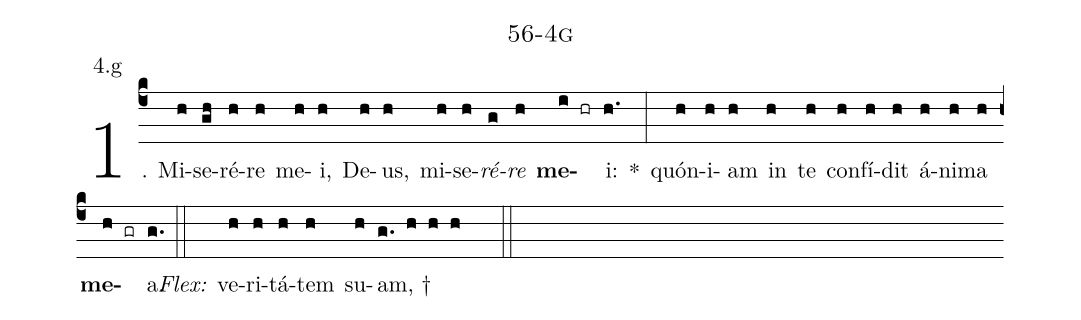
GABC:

name: 56-4g;
annotation: 4.g;
%%
(c4)1. Mi(h)se(gh)ré(h)re(h) me(h)i,(h) De(h)us,(h) mi(h)se(h)<i>ré</i>(g)<i>re</i>(h) <b>me</b>(i hr)i:(h.) *(:) quón(h)i(h)am(h) in(h) te(h) con(h)fí(h)dit(h) á(h)ni(h)ma(h) <b>me</b>(h gr)a.(g.) (::)
<i>Flex:</i>()  ve(h)ri(h)tá(h)tem(h) su(h)am, †(g. h h h  ::)
